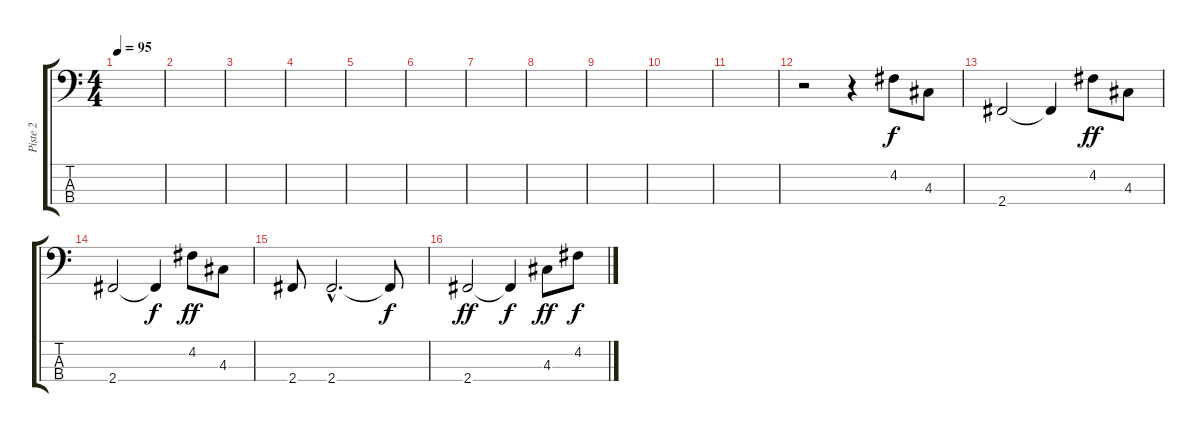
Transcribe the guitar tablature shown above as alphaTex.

\track ("Piste 2" "Piste 2") {instrument electricbassfinger}
\staff {score tabs}
\tuning (G2 D2 A1 E1) {hide}
\ts (4 4)
\tempo 95
\clef f4
\ks c
|
|
|
|
|
|
|
|
|
|
|
r.2 r.4 4.2.8 4.3.8 |
2.4.2 2.4{t}.4{dy f} 4.2.8{dy ff} 4.3.8 |
2.4.2 2.4{t}.4{dy f} 4.2.8{dy ff} 4.3.8 |
2.4.8 2.4{hac}.2{d} 2.4{t}.8{dy f} |
2.4.2{dy ff} 2.4{t}.4{dy f} 4.3.8{dy ff} 4.2.8{dy f}
